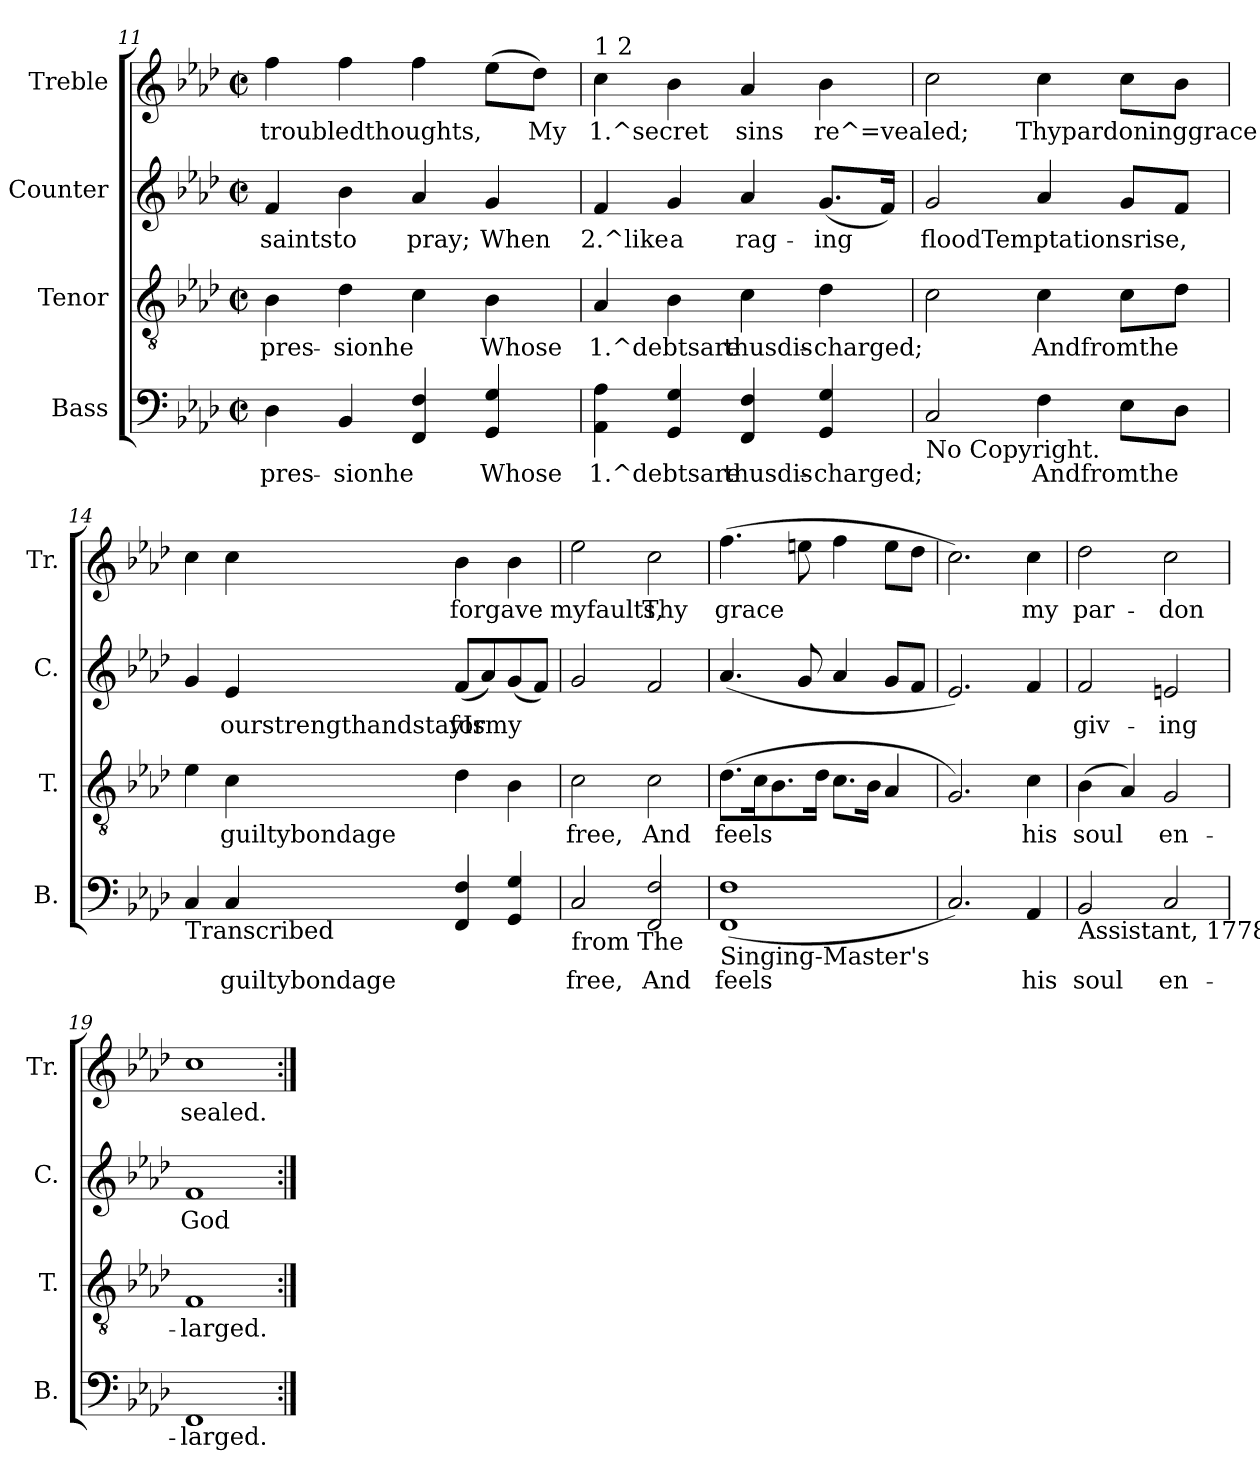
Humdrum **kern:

**kern	**text	**kern	**text	**kern	**text	**kern	**text
*part4	*part4	*part3	*part3	*part2	*part2	*part1	*part1
*staff4	*staff4	*staff3	*staff3	*staff2	*staff2	*staff1	*staff1
*I"Bass	*	*I"Tenor	*	*I"Counter	*	*I"Treble	*
*I'B.	*	*I'T.	*	*I'C.	*	*I'Tr.	*
*clefF4	*	*clefGv2	*	*clefG2	*	*clefG2	*
*k[b-e-a-d-]	*	*k[b-e-a-d-]	*	*k[b-e-a-d-]	*	*k[b-e-a-d-]	*
*A-:	*	*A-:	*	*A-:	*	*A-:	*
*M2/2	*	*M2/2	*	*M2/2	*	*M2/2	*
*met(c|)	*	*met(c|)	*	*met(c|)	*	*met(c|)	*
=11	=11	=11	=11	=11	=11	=11	=11
!	!LO:LY:a:rj	!	!LO:LY:b:rj	!	!LO:LY:b:rj	!	!LO:LY:b:rj
4D-\	-pres-	4B-\	-pres-	4f/	saintsto	4ff\	troubledthoughts,
!	!LO:LY:a:rj	!	!LO:LY:b:rj	!	!LO:LY:b:rj	!	!LO:LY:b:rj
4BB-/	-sionhe	4d-\	-sionhe	4b-\	.	4ff\	.
!	!LO:LY:a:rj	!	!LO:LY:b:rj	!	!LO:LY:b:rj	!	!LO:LY:b:rj
4F/ 4FF/	.	4c\	.	4a-/	pray;	4ff\	.
!	!LO:LY:a:rj	!	!LO:LY:b:rj	!	!LO:LY:b:rj	!	!LO:LY:b:rj
4G/ 4GG/	Whose	4B-\	Whose	4g/	When	(>8ee-\L	.
!	!	!	!	!	!	!	!LO:LY:b:rj
.	.	.	.	.	.	8dd-\J)	My
!!LO:PB:g=z
=12	=12	=12	=12	=12	=12	=12	=12
!	!	!	!	!	!	!LO:TX:a:t=1 2	!
!	!LO:LY:a:rj	!	!LO:LY:b:rj	!	!LO:LY:b:rj	!	!LO:LY:b:rj
4A-\ 4AA-\	1.^debtsare	4A-/	1.^debtsare	4f/	2.^like	4cc\	1.^secret
!	!LO:LY:a:rj	!	!LO:LY:b:rj	!	!LO:LY:b:rj	!	!LO:LY:b:rj
4G/ 4GG/	.	4B-\	.	4g/	a	4b-\	.
!	!LO:LY:a:rj	!	!LO:LY:b:rj	!	!LO:LY:b:rj	!	!LO:LY:b:rj
4F/ 4FF/	thusdis-	4c\	thusdis-	4a-/	rag-	4a-/	sins
!	!LO:LY:a:rj	!	!LO:LY:b:rj	!	!LO:LY:b:rj	!	!LO:LY:b:rj
4G/ 4GG/	-charged;	4d-\	-charged;	(<8.g/L	-ing	4b-\	re^=vealed;
!	!	!	!	!	!LO:LY:b:rj	!	!
.	.	.	.	16f/J)	.	.	.
=13	=13	=13	=13	=13	=13	=13	=13
!LO:TX:b:t=No Copyright.	!	!	!	!	!	!	!
!	!LO:LY:a:rj	!	!LO:LY:b:rj	!	!LO:LY:b:rj	!	!LO:LY:b:rj
2C/	.	2c\	.	2g/	floodTemptationsrise,	2cc\	.
!	!LO:LY:a:rj	!	!LO:LY:b:rj	!	!LO:LY:b:rj	!	!LO:LY:b:rj
4F\	Andfromthe	4c\	Andfromthe	4a-/	.	4cc\	Thypardoninggrace
!	!LO:LY:a:rj	!	!LO:LY:b:rj	!	!LO:LY:b:rj	!	!LO:LY:b:rj
8E-\L	.	8c\L	.	8g/L	.	8cc\L	.
!	!LO:LY:a:rj	!	!LO:LY:b:rj	!	!LO:LY:b:rj	!	!LO:LY:b:rj
8D-\J	.	8d-\J	.	8f/J	.	8b-\J	.
=14	=14	=14	=14	=14	=14	=14	=14
!LO:TX:b:t=Transcribed	!	!	!	!	!	!	!
!	!LO:LY:a:rj	!	!LO:LY:b:rj	!	!LO:LY:b:rj	!	!LO:LY:b:rj
4C/	.	4e-\	.	4g/	.	4cc\	.
!	!LO:LY:a:rj	!	!LO:LY:b:rj	!	!LO:LY:b:rj	!	!LO:LY:b:rj
4C/	guiltybondage	4c\	guiltybondage	4e-/	ourstrengthandstayIsmy-	4cc\	.
!	!LO:LY:a:rj	!	!LO:LY:b:rj	!	!LO:LY:b:rj	!	!LO:LY:b:rj
4F/ 4FF/	.	4d-\	.	(<8f/L	-for	4b-\	forgave
!	!	!	!	!	!LO:LY:b:rj	!	!
.	.	.	.	8a-/)	.	.	.
!	!LO:LY:a:rj	!	!LO:LY:b:rj	!	!LO:LY:b:rj	!	!LO:LY:b:rj
4G/ 4GG/	.	4B-\	.	(<8g/	.	4b-\	.
!	!	!	!	!	!LO:LY:b:rj	!	!
.	.	.	.	8f/J)	.	.	.
=15	=15	=15	=15	=15	=15	=15	=15
!LO:TX:b:t=from The	!	!	!	!	!	!	!
!	!LO:LY:a:rj	!	!LO:LY:b:rj	!	!LO:LY:b:rj	!	!LO:LY:b:rj
2C/	free,	2c\	free,	2g/	.	2ee-\	myfaults,
!	!LO:LY:a:rj	!	!LO:LY:b:rj	!	!LO:LY:b:rj	!	!LO:LY:b:rj
2F/ 2FF/	And	2c\	And	2f/	.	2cc\	Thy
=16	=16	=16	=16	=16	=16	=16	=16
!LO:TX:b:t=Singing-Master's	!	!	!	!	!	!	!
!	!LO:LY:a:rj	!	!LO:LY:b:rj	!	!LO:LY:b:rj	!	!LO:LY:b:rj
(>1F 1FF	feels-	(>8.d-\L	feels-	(<4.a-/	.	(>4.ff\	grace
!	!	!	!LO:LY:b:rj	!	!	!	!
.	.	16c\	--	.	.	.	.
!	!	!	!LO:LY:b:rj	!	!	!	!
.	.	8.B-\	--	.	.	.	.
!	!	!	!	!	!LO:LY:b:rj	!	!LO:LY:b:rj
.	.	.	.	8g/	.	8een\	.
!	!	!	!LO:LY:b:rj	!	!	!	!
.	.	16d-\J	--	.	.	.	.
!	!	!	!LO:LY:b:rj	!	!LO:LY:b:rj	!	!LO:LY:b:rj
.	.	8.c\L	--	4a-/	.	4ff\	.
!	!	!	!LO:LY:b:rj	!	!	!	!
.	.	16B-\J	--	.	.	.	.
!	!	!	!LO:LY:b:rj	!	!LO:LY:b:rj	!	!LO:LY:b:rj
.	.	4A-/	--	8g/L	.	8ee\L	.
!	!	!	!	!	!LO:LY:b:rj	!	!LO:LY:b:rj
.	.	.	.	8f/J	.	8dd-\J	.
=17	=17	=17	=17	=17	=17	=17	=17
!	!LO:LY:a:rj	!	!LO:LY:b:rj	!	!LO:LY:b:rj	!	!LO:LY:b:rj
2.C/)	--	2.G/)	--	2.e-/)	.	2.cc\)	.
!	!LO:LY:a:rj	!	!LO:LY:b:rj	!	!LO:LY:b:rj	!	!LO:LY:b:rj
4AA-/	-his	4c\	-his	4f/	.	4cc\	my
=18	=18	=18	=18	=18	=18	=18	=18
!LO:TX:b:t=Assistant, 1778.	!	!	!	!	!	!	!
!	!LO:LY:a:rj	!	!LO:LY:b:rj	!	!LO:LY:b:rj	!	!LO:LY:b:rj
2BB-/	soul	(>4B-\	soul	2f/	giv-	2dd-\	par-
!	!	!	!LO:LY:b:rj	!	!	!	!
.	.	4A-/)	.	.	.	.	.
!	!LO:LY:a:rj	!	!LO:LY:b:rj	!	!LO:LY:b:rj	!	!LO:LY:b:rj
2C/	en-	2G/	en-	2en/	-ing	2cc\	-don
=19	=19	=19	=19	=19	=19	=19	=19
!	!LO:LY:a:rj	!	!LO:LY:b:rj	!	!LO:LY:b:rj	!	!LO:LY:b:rj
1FF	-larged.	1F	-larged.	1f	God	1cc	sealed.
=:|!	=:|!	=:|!	=:|!	=:|!	=:|!	=:|!	=:|!
*-	*-	*-	*-	*-	*-	*-	*-
